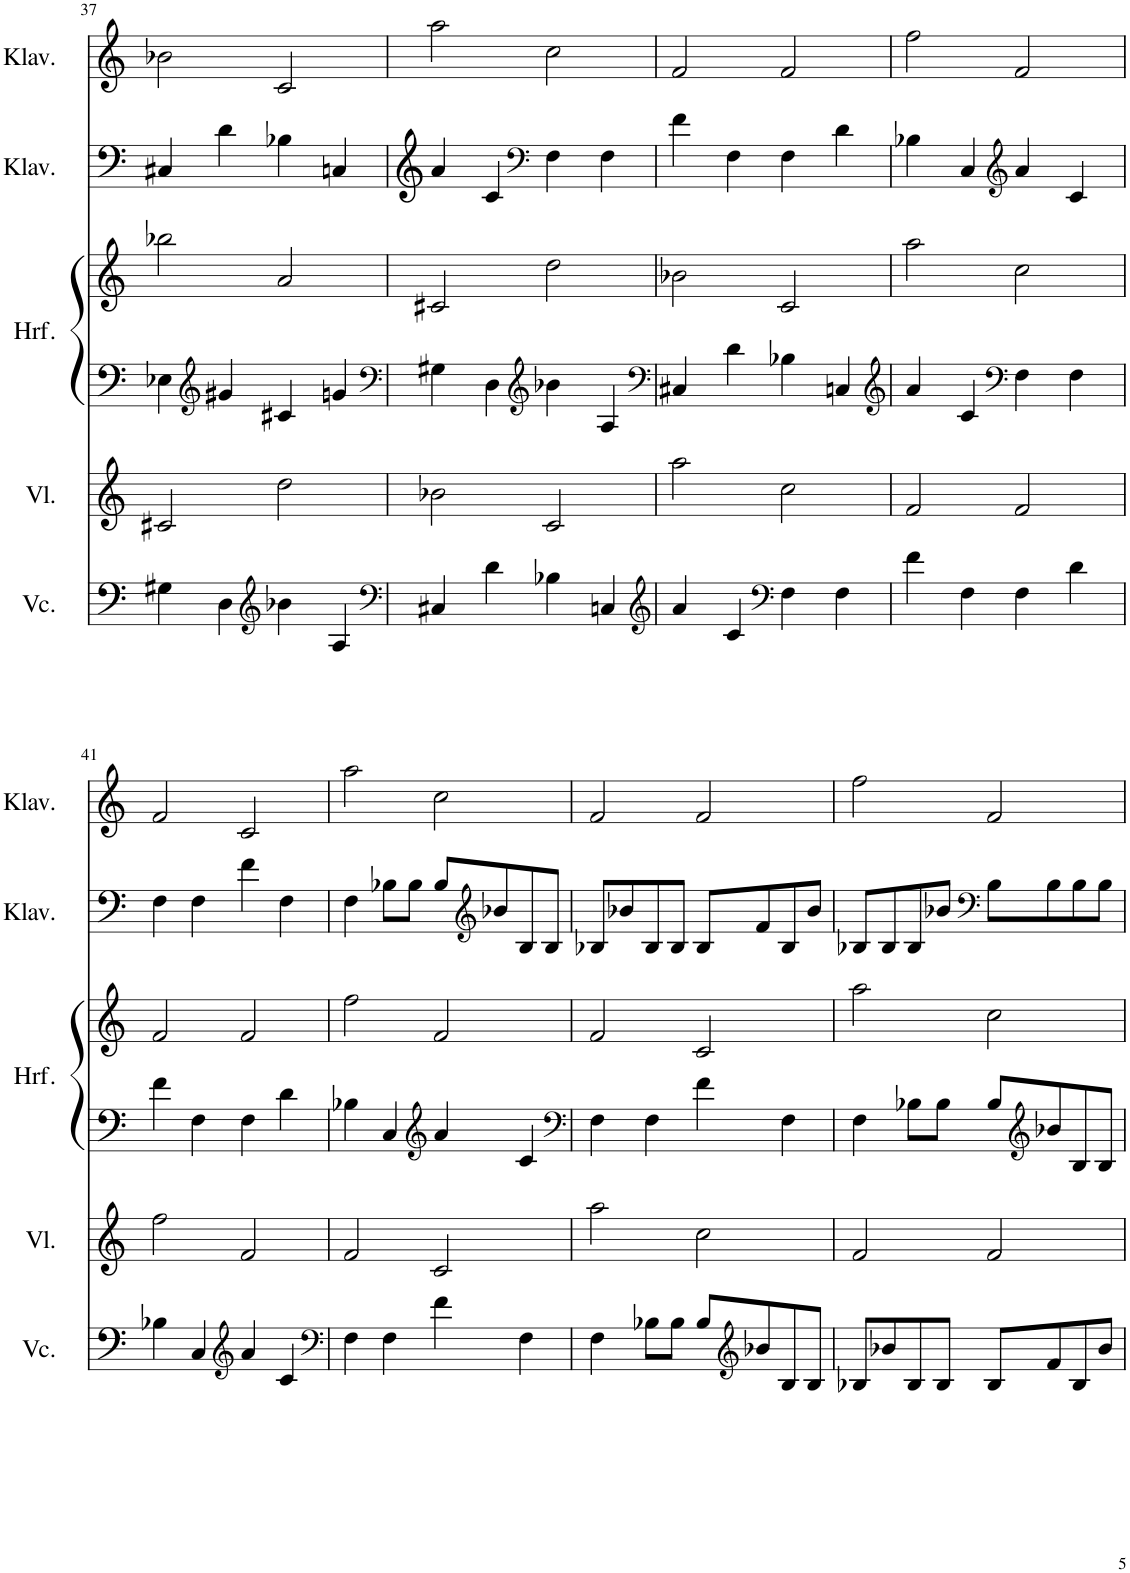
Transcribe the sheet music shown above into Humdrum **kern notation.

**kern	**kern	**kern	**kern	**kern	**kern
*part5	*part4	*part3	*part3	*part2	*part1
*staff6	*staff5	*staff4	*staff3	*staff2	*staff1
*I"Violoncello	*I"Violine	*I"Harfe	*	*I"Klavier	*I"Klavier
*I'Vc.	*I'Vl.	*I'Hrf.	*	*I'Klav.	*I'Klav.
!!LO:PB:g=z
*clefF4	*clefG2	*clefF4	*clefG2	*clefG2	*clefG2
*k[]	*k[]	*k[]	*k[]	*k[]	*k[]
*M4/4	*M4/4	*M4/4	*M4/4	*M4/4	*M4/4
=37	=37	=37	=37	=37	=37
4G#X\	2c#X/	4E-X\	2bb-X\	4C#X/	2b-X\
*	*	*clefG2	*	*	*
4D\	.	4g#X/	.	4d\	.
*clefG2	*	*	*	*	*
4b-X\	2dd\	4c#X/	2a/	4B-X\	2c/
4A/	.	4gn/	.	4Cn/	.
=38	=38	=38	=38	=38	=38
*clefF4	*	*clefF4	*	*	*
4C#X/	2b-X\	4G#X\	2c#X/	4a/	2aa\
4d\	.	4D\	.	4c/	.
*	*	*clefG2	*	*clefF4	*
4B-X\	2c/	4b-X\	2dd\	4F\	2cc\
4Cn/	.	4A/	.	4F\	.
=39	=39	=39	=39	=39	=39
*clefG2	*	*clefF4	*	*	*
4a/	2aa\	4C#X/	2b-X\	4f\	2f/
4c/	.	4d\	.	4F\	.
*clefF4	*	*	*	*	*
4F\	2cc\	4B-X\	2c/	4F\	2f/
4F\	.	4Cn/	.	4d\	.
=40	=40	=40	=40	=40	=40
*	*	*clefG2	*	*	*
4f\	2f/	4a/	2aa\	4B-X\	2ff\
4F\	.	4c/	.	4C/	.
*	*	*clefF4	*	*clefG2	*
4F\	2f/	4F\	2cc\	4a/	2f/
4d\	.	4F\	.	4c/	.
!!LO:LB:g=z
=41	=41	=41	=41	=41	=41
4B-X\	2ff\	4f\	2f/	4F\	2f/
4C/	.	4F\	.	4F\	.
*clefG2	*	*	*	*	*
4a/	2f/	4F\	2f/	4f\	2c/
4c/	.	4d\	.	4F\	.
=42	=42	=42	=42	=42	=42
*clefF4	*	*	*	*	*
4F\	2f/	4B-X\	2ff\	4F\	2aa\
4F\	.	4C/	.	8B-X\L	.
.	.	.	.	8B-\J	.
*	*	*clefG2	*	*	*
4f\	2c/	4a/	2f/	8B-/L	2cc\
*	*	*	*	*clefG2	*
.	.	.	.	8b-X/	.
4F\	.	4c/	.	8B-/	.
.	.	.	.	8B-/J	.
=43	=43	=43	=43	=43	=43
*	*	*clefF4	*	*	*
4F\	2aa\	4F\	2f/	8B-X/L	2f/
.	.	.	.	8b-X/	.
8B-X\L	.	4F\	.	8B-/	.
8B-\J	.	.	.	8B-/J	.
8B-/L	2cc\	4f\	2c/	8B-/L	2f/
*clefG2	*	*	*	*	*
8b-X/	.	.	.	8f/	.
8B-/	.	4F\	.	8B-/	.
8B-/J	.	.	.	8b-/J	.
=44	=44	=44	=44	=44	=44
8B-X/L	2f/	4F\	2aa\	8B-X/L	2ff\
8b-X/	.	.	.	8B-/	.
8B-/	.	8B-X\L	.	8B-/	.
8B-/J	.	8B-\J	.	8b-X/J	.
*	*	*	*	*clefF4	*
8B-/L	2f/	8B-/L	2cc\	8B-\L	2f/
*	*	*clefG2	*	*	*
8f/	.	8b-X/	.	8B-\	.
8B-/	.	8B-/	.	8B-\	.
8b-/J	.	8B-/J	.	8B-\J	.
=	=	=	=	=	=
*-	*-	*-	*-	*-	*-
